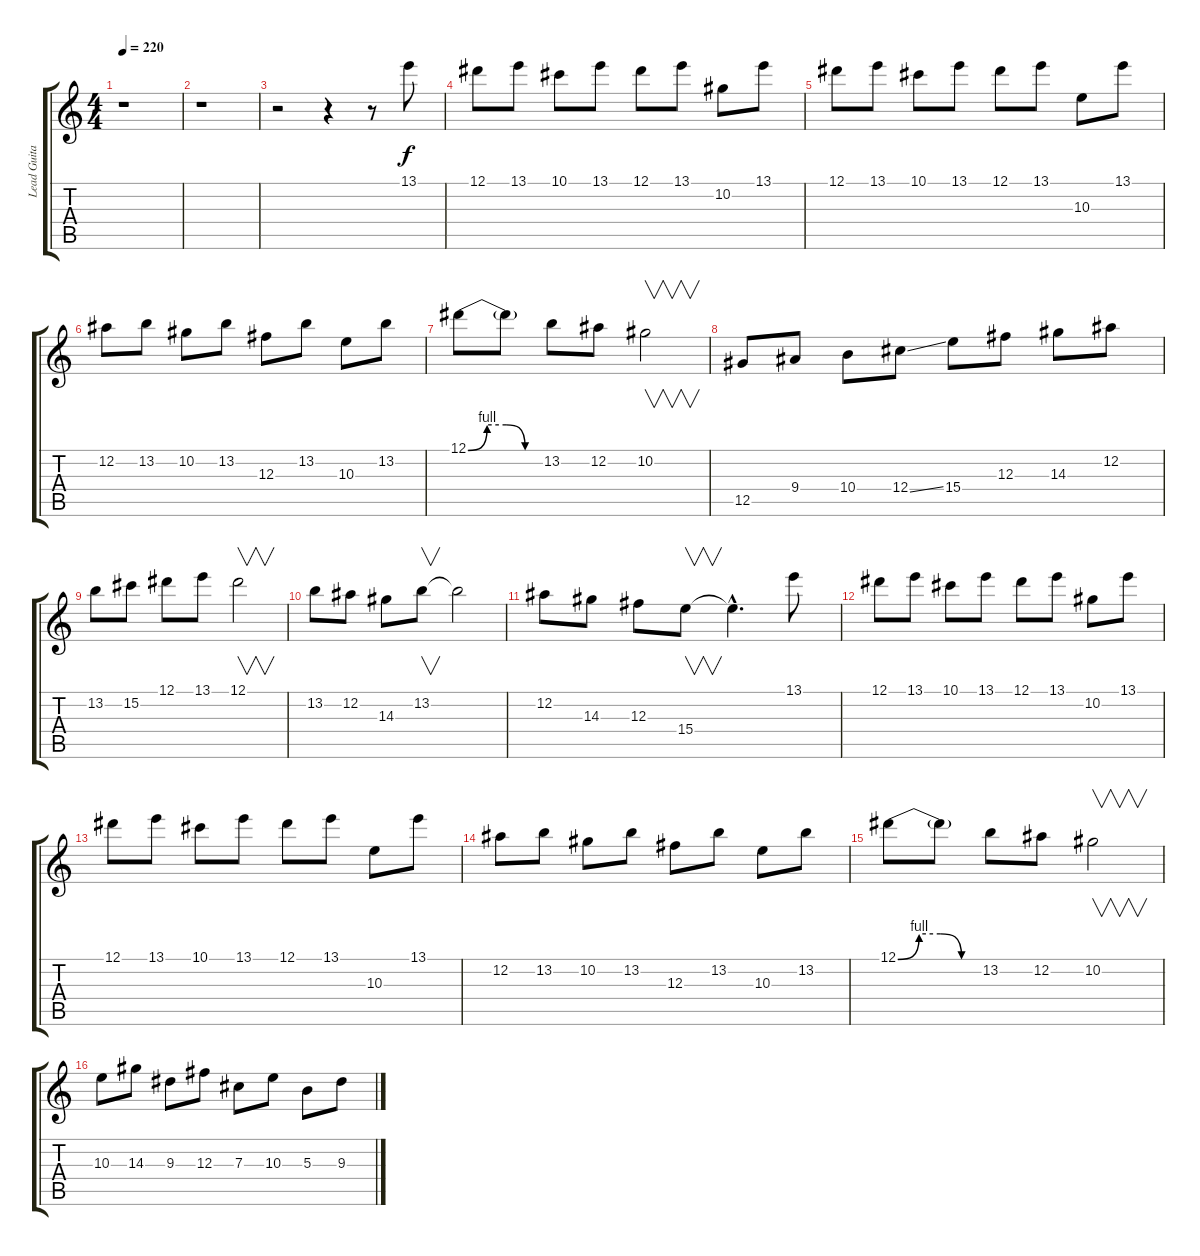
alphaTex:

\track ("Lead Guitar 2" "Lead Guita") {instrument distortionguitar}
\staff {score tabs}
\tuning (Eb4 Bb3 Gb3 Db3 Ab2 Eb2) {hide}
\ts (4 4)
\tempo 220
\clef g2
\ks c
r.1{dy f} |
r.1 |
r.2{volume 15 instrument distortionguitar} r.4 r.8 13.1.8 |
12.1.8 13.1.8 10.1.8 13.1.8 12.1.8 13.1.8 10.2.8 13.1.8 |
12.1.8 13.1.8 10.1.8 13.1.8 12.1.8 13.1.8 10.3.8 13.1.8 |
12.2.8 13.2.8 10.2.8 13.2.8 12.3.8 13.2.8 10.3.8 13.2.8 |
12.1{be (custom 0 0 15 4 30 4 45 0 60 0)}.8 12.1{t}.8 13.2.8 12.2.8 10.2.2{v} |
12.5.8 9.4.8 10.4.8 12.4{ss}.8 15.4.8 12.3.8 14.3.8 12.2.8 |
13.2.8 15.2.8 12.1.8 13.1.8 12.1.2{v} |
13.2.8 12.2.8 14.3.8 13.2.8{v} 13.2{t}.2 |
12.2.8 14.3.8 12.3.8 15.4.8{v} 15.4{hac t}.4{d} 13.1.8 |
12.1.8 13.1.8 10.1.8 13.1.8 12.1.8 13.1.8 10.2.8 13.1.8 |
12.1.8 13.1.8 10.1.8 13.1.8 12.1.8 13.1.8 10.3.8 13.1.8 |
12.2.8 13.2.8 10.2.8 13.2.8 12.3.8 13.2.8 10.3.8 13.2.8 |
12.1{be (custom 0 0 15 4 30 4 45 0 60 0)}.8 12.1{t}.8 13.2.8 12.2.8 10.2.2{v} |
10.3.8 14.3.8 9.3.8 12.3.8 7.3.8 10.3.8 5.3.8 9.3.8
